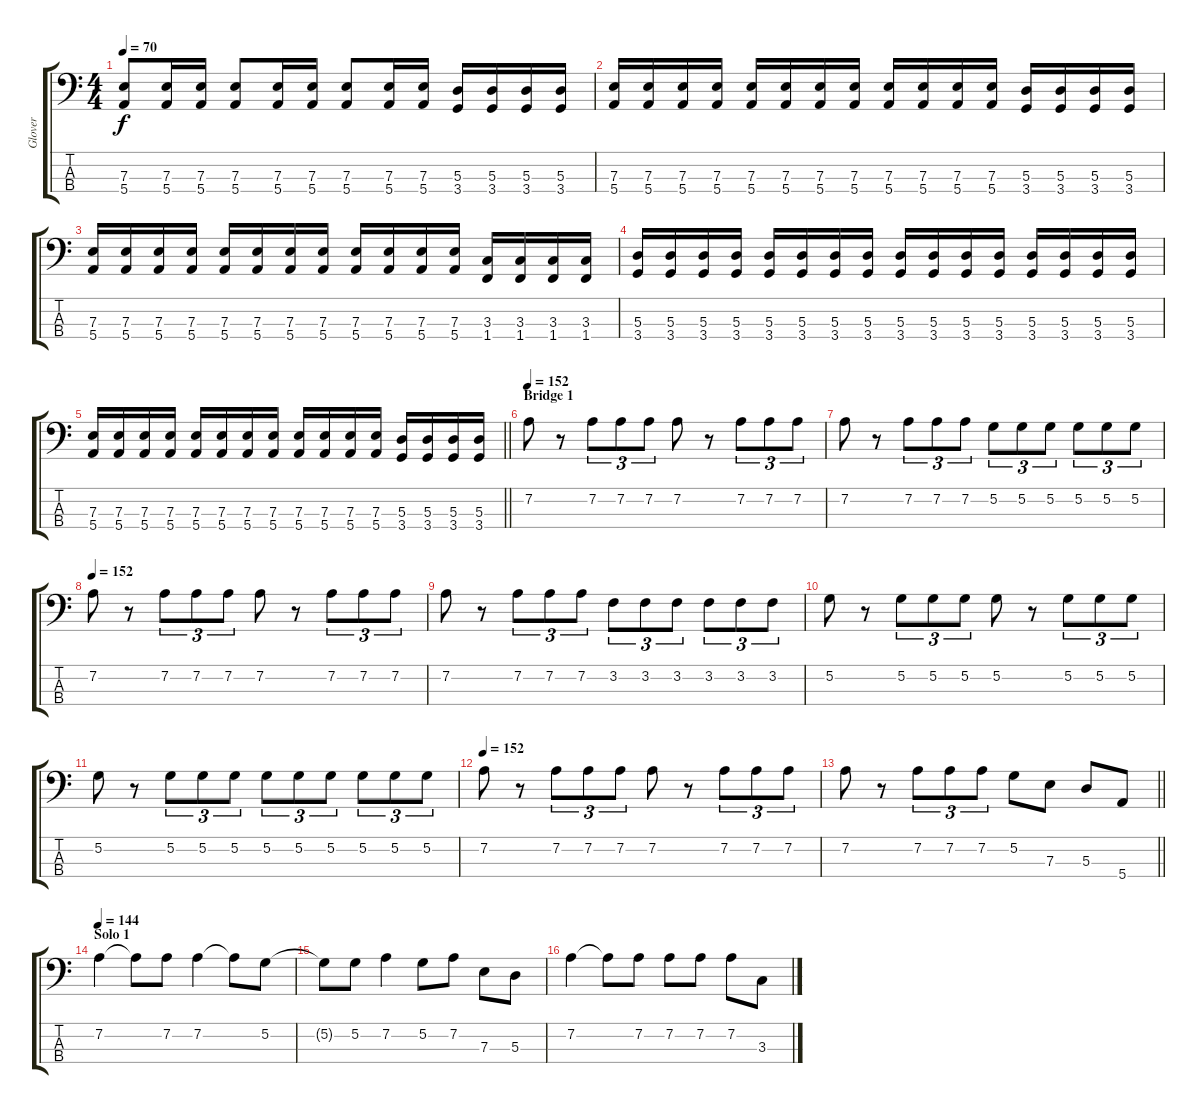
\track ("Glover" "Glover") {instrument electricbassfinger}
\staff {score tabs}
\tuning (G2 D2 A1 E1) {hide}
\ts (4 4)
\tempo 70
\clef f4
\ks c
(7.3 5.4).8{dy f} (7.3 5.4).16 (7.3 5.4).16 (7.3 5.4).8 (7.3 5.4).16 (7.3 5.4).16 (7.3 5.4).8 (7.3 5.4).16 (7.3 5.4).16 (5.3 3.4).16 (5.3 3.4).16 (5.3 3.4).16 (5.3 3.4).16 |
(7.3 5.4).16 (7.3 5.4).16 (7.3 5.4).16 (7.3 5.4).16 (7.3 5.4).16 (7.3 5.4).16 (7.3 5.4).16 (7.3 5.4).16 (7.3 5.4).16 (7.3 5.4).16 (7.3 5.4).16 (7.3 5.4).16 (5.3 3.4).16 (5.3 3.4).16 (5.3 3.4).16 (5.3 3.4).16 |
(7.3 5.4).16 (7.3 5.4).16 (7.3 5.4).16 (7.3 5.4).16 (7.3 5.4).16 (7.3 5.4).16 (7.3 5.4).16 (7.3 5.4).16 (7.3 5.4).16 (7.3 5.4).16 (7.3 5.4).16 (7.3 5.4).16 (3.3 1.4).16 (3.3 1.4).16 (3.3 1.4).16 (3.3 1.4).16 |
(5.3 3.4).16 (5.3 3.4).16 (5.3 3.4).16 (5.3 3.4).16 (5.3 3.4).16 (5.3 3.4).16 (5.3 3.4).16 (5.3 3.4).16 (5.3 3.4).16 (5.3 3.4).16 (5.3 3.4).16 (5.3 3.4).16 (5.3 3.4).16 (5.3 3.4).16 (5.3 3.4).16 (5.3 3.4).16 |
\barLineRight lightlight
(7.3 5.4).16 (7.3 5.4).16 (7.3 5.4).16 (7.3 5.4).16 (7.3 5.4).16 (7.3 5.4).16 (7.3 5.4).16 (7.3 5.4).16 (7.3 5.4).16 (7.3 5.4).16 (7.3 5.4).16 (7.3 5.4).16 (5.3 3.4).16 (5.3 3.4).16 (5.3 3.4).16 (5.3 3.4).16 |
\section ("" "Bridge 1")
\tempo 152
7.2.8 r.8 7.2.8{tu (3 2)} 7.2.8{tu (3 2)} 7.2.8{tu (3 2)} 7.2.8 r.8 7.2.8{tu (3 2)} 7.2.8{tu (3 2)} 7.2.8{tu (3 2)} |
7.2.8 r.8 7.2.8{tu (3 2)} 7.2.8{tu (3 2)} 7.2.8{tu (3 2)} 5.2.8{tu (3 2)} 5.2.8{tu (3 2)} 5.2.8{tu (3 2)} 5.2.8{tu (3 2)} 5.2.8{tu (3 2)} 5.2.8{tu (3 2)} |
\tempo 152
7.2.8 r.8 7.2.8{tu (3 2)} 7.2.8{tu (3 2)} 7.2.8{tu (3 2)} 7.2.8 r.8 7.2.8{tu (3 2)} 7.2.8{tu (3 2)} 7.2.8{tu (3 2)} |
7.2.8 r.8 7.2.8{tu (3 2)} 7.2.8{tu (3 2)} 7.2.8{tu (3 2)} 3.2.8{tu (3 2)} 3.2.8{tu (3 2)} 3.2.8{tu (3 2)} 3.2.8{tu (3 2)} 3.2.8{tu (3 2)} 3.2.8{tu (3 2)} |
5.2.8 r.8 5.2.8{tu (3 2)} 5.2.8{tu (3 2)} 5.2.8{tu (3 2)} 5.2.8 r.8 5.2.8{tu (3 2)} 5.2.8{tu (3 2)} 5.2.8{tu (3 2)} |
5.2.8 r.8 5.2.8{tu (3 2)} 5.2.8{tu (3 2)} 5.2.8{tu (3 2)} 5.2.8{tu (3 2)} 5.2.8{tu (3 2)} 5.2.8{tu (3 2)} 5.2.8{tu (3 2)} 5.2.8{tu (3 2)} 5.2.8{tu (3 2)} |
\tempo 152
7.2.8 r.8 7.2.8{tu (3 2)} 7.2.8{tu (3 2)} 7.2.8{tu (3 2)} 7.2.8 r.8 7.2.8{tu (3 2)} 7.2.8{tu (3 2)} 7.2.8{tu (3 2)} |
\barLineRight lightlight
7.2.8 r.8 7.2.8{tu (3 2)} 7.2.8{tu (3 2)} 7.2.8{tu (3 2)} 5.2.8 7.3.8 5.3.8 5.4.8 |
\section ("" "Solo 1")
\tempo 144
7.2.4 7.2{t}.8 7.2.8 7.2.4 7.2{t}.8 5.2.8 |
5.2{t}.8 5.2.8 7.2.4 5.2.8 7.2.8 7.3.8 5.3.8 |
7.2.4 7.2{t}.8 7.2.8 7.2.8 7.2.8 7.2.8 3.3.8
